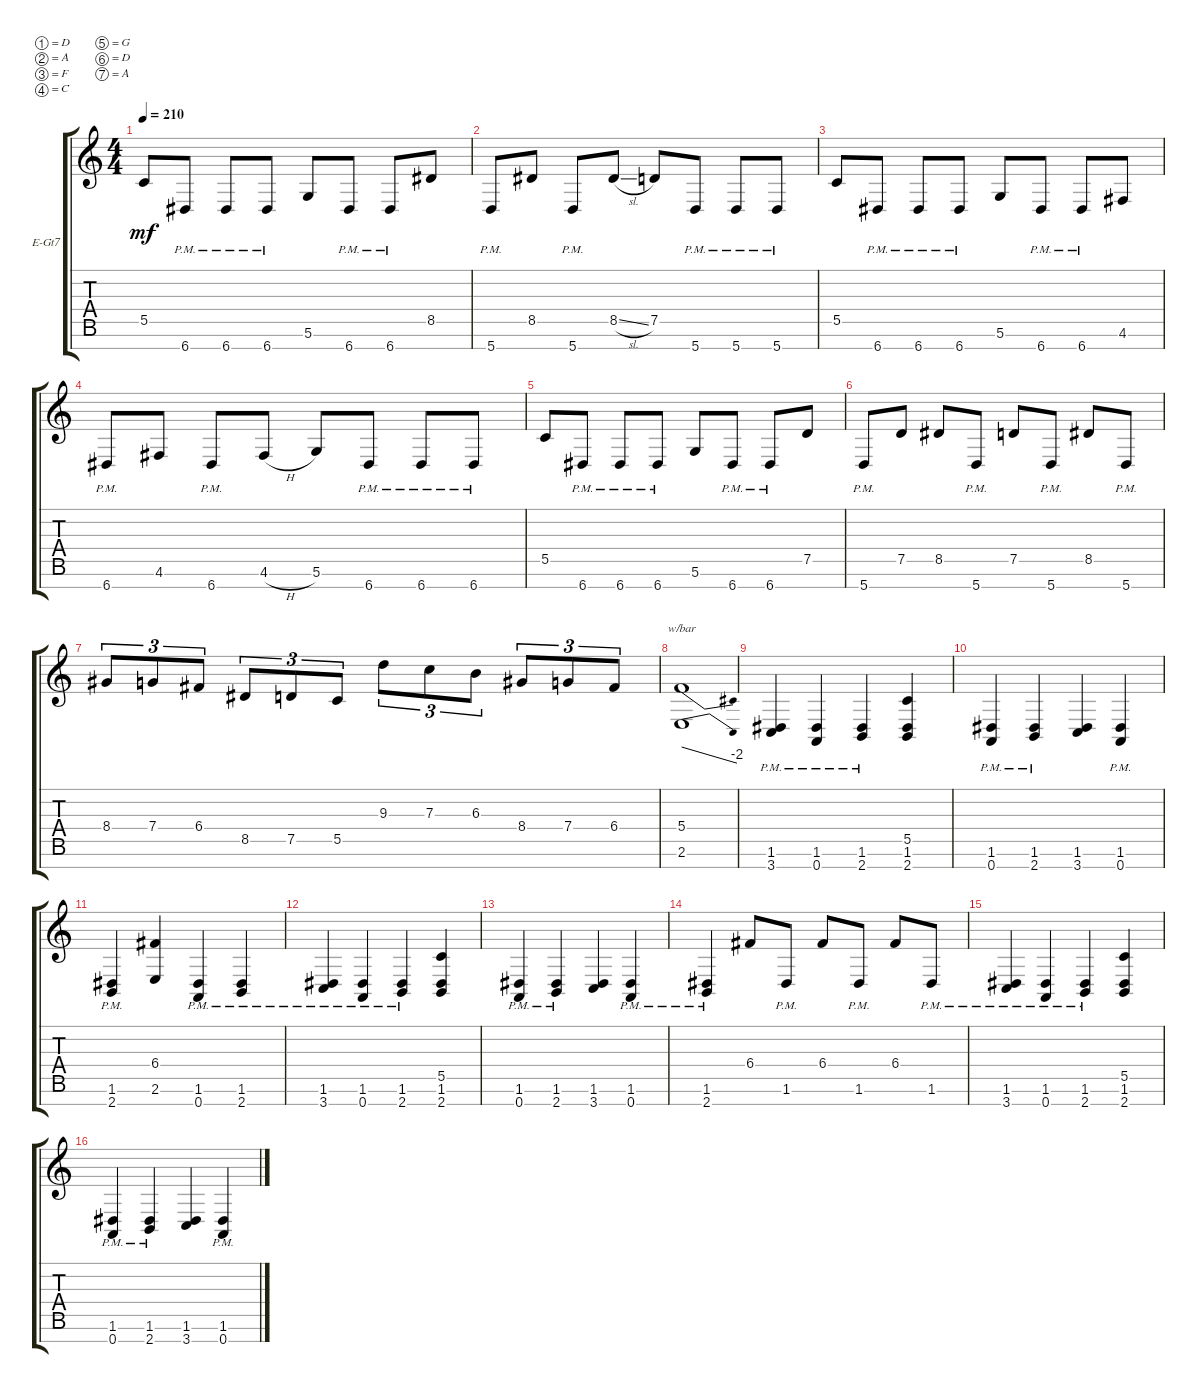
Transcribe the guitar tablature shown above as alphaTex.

\defaultSystemsLayout 4
\bracketExtendMode groupsimilarinstruments
\firstSystemTrackNameOrientation horizontal
\otherSystemsTrackNameOrientation horizontal
\track ("Travis" "E-Gt7") {instrument distortionguitar}
\staff {score tabs}
\tuning (D4 A3 F3 C3 G2 D2 A1)
\ts (4 4)
\tempo 210
\clef g2
\ks c
5.5.8{dy mf} 6.7{pm}.8 6.7{pm}.8 6.7{pm}.8 5.6.8 6.7{pm}.8 6.7{pm}.8 8.5.8 |
5.7{pm}.8 8.5.8 5.7{pm}.8 8.5{sl}.8 7.5.8 5.7{pm}.8 5.7{pm}.8 5.7{pm}.8 |
5.5.8 6.7{pm}.8 6.7{pm}.8 6.7{pm}.8 5.6.8 6.7{pm}.8 6.7{pm}.8 4.6.8 |
6.7{pm}.8 4.6.8 6.7{pm}.8 4.6{h}.8 5.6.8 6.7{pm}.8 6.7{pm}.8 6.7{pm}.8 |
5.5.8 6.7{pm}.8 6.7{pm}.8 6.7{pm}.8 5.6.8 6.7{pm}.8 6.7{pm}.8 7.5.8 |
5.7{pm}.8 7.5.8 8.5.8 5.7{pm}.8 7.5.8 5.7{pm}.8 8.5.8 5.7{pm}.8 |
8.4.8{tu (3 2)} 7.4.8{tu (3 2)} 6.4.8{tu (3 2)} 8.5.8{tu (3 2)} 7.5.8{tu (3 2)} 5.5.8{tu (3 2)} 9.3.8{tu (3 2)} 7.3.8{tu (3 2)} 6.3.8{tu (3 2)} 8.4.8{tu (3 2)} 7.4.8{tu (3 2)} 6.4.8{tu (3 2)} |
(2.6 5.4).1{tbe (dive default 0 0 43.8 -8)} |
(1.6 3.7{pm}).4 (0.7{pm} 1.6{pm}).4 (1.6{pm} 2.7{pm}).4 (2.7 1.6 5.5).4 |
(0.7{pm} 1.6{pm}).4 (2.7{pm} 1.6{pm}).4 (3.7 1.6).4 (0.7{pm} 1.6{pm}).4 |
(2.7{pm} 1.6{pm}).4 (2.6 6.4).4 (0.7{pm} 1.6{pm}).4 (2.7 1.6{pm}).4 |
(1.6 3.7{pm}).4 (0.7{pm} 1.6{pm}).4 (1.6{pm} 2.7{pm}).4 (2.7 1.6 5.5).4 |
(0.7{pm} 1.6{pm}).4 (2.7{pm} 1.6{pm}).4 (3.7 1.6).4 (0.7{pm} 1.6{pm}).4 |
(2.7{pm} 1.6{pm}).4 6.4.8 1.6{pm}.8 6.4.8 1.6{pm}.8 6.4.8 1.6{pm}.8 |
(1.6 3.7{pm}).4 (0.7{pm} 1.6{pm}).4 (1.6{pm} 2.7{pm}).4 (2.7 1.6 5.5).4 |
(0.7{pm} 1.6{pm}).4 (2.7{pm} 1.6{pm}).4 (3.7 1.6).4 (0.7{pm} 1.6{pm}).4
